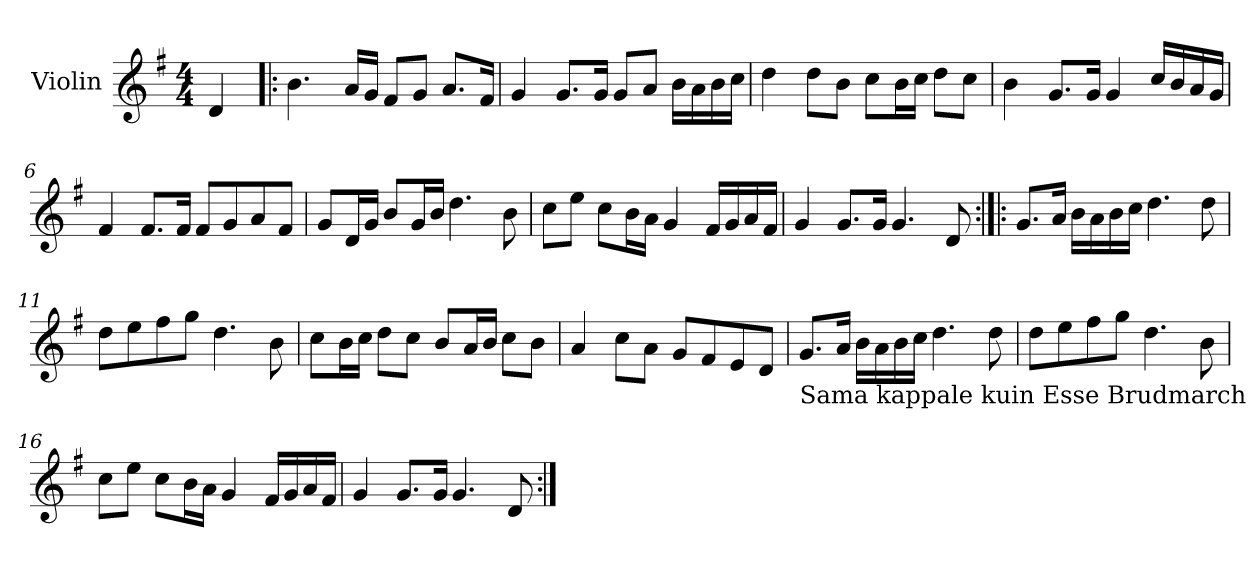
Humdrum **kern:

**kern
*part1
*staff1
*I"Violin
*I'Vln.
*clefG2
*k[f#]
*M4/4
=1
4d/
=2!|:
4.b\
16a/LL
16g/JJ
8f#/L
8g/J
8.a/L
16f#/Jk
=3
4g/
8.g/L
16g/Jk
8g/L
8a/J
16b\LL
16a\
16b\
16cc\JJ
=4
4dd\
8dd\L
8b\J
8cc\L
16b\L
16cc\JJ
8dd\L
8cc\J
=5
4b\
8.g/L
16g/Jk
4g/
16cc/LL
16b/
16a/
16g/JJ
!!LO:LB:g=z
=6
4f#/
8.f#/L
16f#/Jk
8f#/L
8g/
8a/
8f#/J
=7
8g/L
16d/L
16g/JJ
8b/L
16g/L
16b/JJ
4.dd\
8b\
=8
8cc\L
8ee\J
8cc\L
16b\L
16a\JJ
4g/
16f#/LL
16g/
16a/
16f#/JJ
=9
4g/
8.g/L
16g/Jk
4.g/
8d/
!!LO:LB:g=z
=10:|!|:
8.g/L
16a/Jk
16b\LL
16a\
16b\
16cc\JJ
4.dd\
8dd\
=11
8dd\L
8ee\
8ff#\
8gg\J
4.dd\
8b\
=12
8cc\L
16b\L
16cc\JJ
8dd\L
8cc\J
8b/L
16a/L
16b/JJ
8cc\L
8b\J
=13
4a/
8cc\L
8a\J
8g/L
8f#/
8e/
8d/J
!!LO:LB:g=z
=14
!LO:TX:b:t=Sama kappale kuin Esse Brudmarch
8.g/L
16a/Jk
16b\LL
16a\
16b\
16cc\JJ
4.dd\
8dd\
=15
8dd\L
8ee\
8ff#\
8gg\J
4.dd\
8b\
=16
8cc\L
8ee\J
8cc\L
16b\L
16a\JJ
4g/
16f#/LL
16g/
16a/
16f#/JJ
=17
4g/
8.g/L
16g/Jk
4.g/
8d/
=:|!
*-
